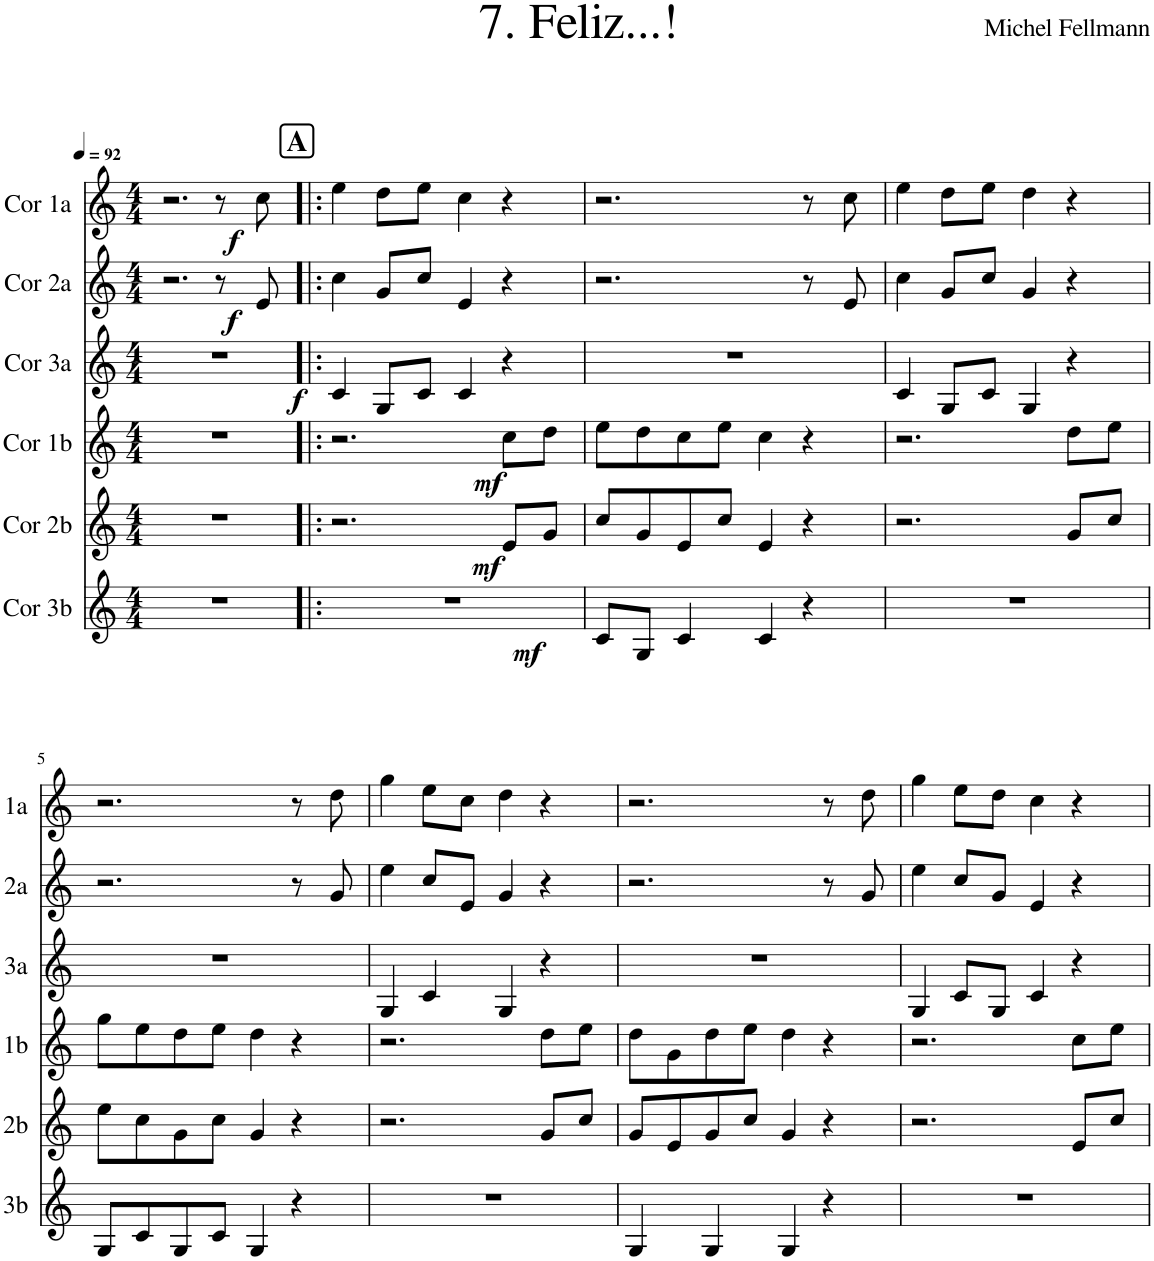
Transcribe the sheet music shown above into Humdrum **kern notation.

**kern	**dynam	**kern	**dynam	**kern	**dynam	**kern	**dynam	**kern	**dynam	**kern	**dynam
*part6	*part6	*part5	*part5	*part4	*part4	*part3	*part3	*part2	*part2	*part1	*part1
*staff6	*staff6	*staff5	*staff5	*staff4	*staff4	*staff3	*staff3	*staff2	*staff2	*staff1	*staff1
*I"Cor 3b	*	*I"Cor 2b	*	*I"Cor 1b	*	*I"Cor 3a	*	*I"Cor 2a	*	*I"Cor 1a	*
*I'3b	*	*I'2b	*	*I'1b	*	*I'3a	*	*I'2a	*	*I'1a	*
*clefG2	*	*clefG2	*	*clefG2	*	*clefG2	*	*clefG2	*	*clefG2	*
*Trd4c7	*	*Trd4c7	*	*Trd4c7	*	*Trd4c7	*	*Trd4c7	*	*Trd4c7	*
*k[]	*	*k[]	*	*k[]	*	*k[]	*	*k[]	*	*k[]	*
*M4/4	*	*M4/4	*	*M4/4	*	*M4/4	*	*M4/4	*	*M4/4	*
*MM92	*	*MM92	*	*MM92	*	*MM92	*	*MM92	*	*MM92	*
=1	=1	=1	=1	=1	=1	=1	=1	=1	=1	=1	=1
!	!	!	!	!	!	!	!LO:DY:b	!	!	!	!
1r	.	1r	.	1r	.	1r	f	2.r	.	2.r	.
!	!	!	!	!	!	!	!	!	!LO:DY:b	!	!LO:DY:b
.	.	.	.	.	.	.	.	8r	f	8r	f
.	.	.	.	.	.	.	.	8e/	.	8cc\	.
!!LO:REH:place=s1:a:B:cj:fs=14:t=A
=2!|:	=2!|:	=2!|:	=2!|:	=2!|:	=2!|:	=2!|:	=2!|:	=2!|:	=2!|:	=2!|:	=2!|:
!	!LO:DY:b	!	!	!	!	!	!	!	!	!	!
1r	mf	2.r	.	2.r	.	4c/	.	4cc\	.	4ee\	.
.	.	.	.	.	.	8G/L	.	8g/L	.	8dd\L	.
.	.	.	.	.	.	8c/J	.	8cc/J	.	8ee\J	.
.	.	.	.	.	.	4c/	.	4e/	.	4cc\	.
!	!	!	!LO:DY:b	!	!LO:DY:b	!	!	!	!	!	!
.	.	8e/L	mf	8cc\L	mf	4r	.	4r	.	4r	.
.	.	8g/J	.	8dd\J	.	.	.	.	.	.	.
=3	=3	=3	=3	=3	=3	=3	=3	=3	=3	=3	=3
8c/L	.	8cc/L	.	8ee\L	.	1r	.	2.r	.	2.r	.
8G/J	.	8g/	.	8dd\	.	.	.	.	.	.	.
4c/	.	8e/	.	8cc\	.	.	.	.	.	.	.
.	.	8cc/J	.	8ee\J	.	.	.	.	.	.	.
4c/	.	4e/	.	4cc\	.	.	.	.	.	.	.
4r	.	4r	.	4r	.	.	.	8r	.	8r	.
.	.	.	.	.	.	.	.	8e/	.	8cc\	.
=4	=4	=4	=4	=4	=4	=4	=4	=4	=4	=4	=4
1r	.	2.r	.	2.r	.	4c/	.	4cc\	.	4ee\	.
.	.	.	.	.	.	8G/L	.	8g/L	.	8dd\L	.
.	.	.	.	.	.	8c/J	.	8cc/J	.	8ee\J	.
.	.	.	.	.	.	4G/	.	4g/	.	4dd\	.
.	.	8g/L	.	8dd\L	.	4r	.	4r	.	4r	.
.	.	8cc/J	.	8ee\J	.	.	.	.	.	.	.
!!LO:LB:g=z
=5	=5	=5	=5	=5	=5	=5	=5	=5	=5	=5	=5
8G/L	.	8ee\L	.	8gg\L	.	1r	.	2.r	.	2.r	.
8c/	.	8cc\	.	8ee\	.	.	.	.	.	.	.
8G/	.	8g\	.	8dd\	.	.	.	.	.	.	.
8c/J	.	8cc\J	.	8ee\J	.	.	.	.	.	.	.
4G/	.	4g/	.	4dd\	.	.	.	.	.	.	.
4r	.	4r	.	4r	.	.	.	8r	.	8r	.
.	.	.	.	.	.	.	.	8g/	.	8dd\	.
=6	=6	=6	=6	=6	=6	=6	=6	=6	=6	=6	=6
1r	.	2.r	.	2.r	.	4G/	.	4ee\	.	4gg\	.
.	.	.	.	.	.	4c/	.	8cc/L	.	8ee\L	.
.	.	.	.	.	.	.	.	8e/J	.	8cc\J	.
.	.	.	.	.	.	4G/	.	4g/	.	4dd\	.
.	.	8g/L	.	8dd\L	.	4r	.	4r	.	4r	.
.	.	8cc/J	.	8ee\J	.	.	.	.	.	.	.
=7	=7	=7	=7	=7	=7	=7	=7	=7	=7	=7	=7
4G/	.	8g/L	.	8dd\L	.	1r	.	2.r	.	2.r	.
.	.	8e/	.	8g\	.	.	.	.	.	.	.
4G/	.	8g/	.	8dd\	.	.	.	.	.	.	.
.	.	8cc/J	.	8ee\J	.	.	.	.	.	.	.
4G/	.	4g/	.	4dd\	.	.	.	.	.	.	.
4r	.	4r	.	4r	.	.	.	8r	.	8r	.
.	.	.	.	.	.	.	.	8g/	.	8dd\	.
=8	=8	=8	=8	=8	=8	=8	=8	=8	=8	=8	=8
1r	.	2.r	.	2.r	.	4G/	.	4ee\	.	4gg\	.
.	.	.	.	.	.	8c/L	.	8cc/L	.	8ee\L	.
.	.	.	.	.	.	8G/J	.	8g/J	.	8dd\J	.
.	.	.	.	.	.	4c/	.	4e/	.	4cc\	.
.	.	8e/L	.	8cc\L	.	4r	.	4r	.	4r	.
.	.	8cc/J	.	8ee\J	.	.	.	.	.	.	.
=	=	=	=	=	=	=	=	=	=	=	=
*-	*-	*-	*-	*-	*-	*-	*-	*-	*-	*-	*-
